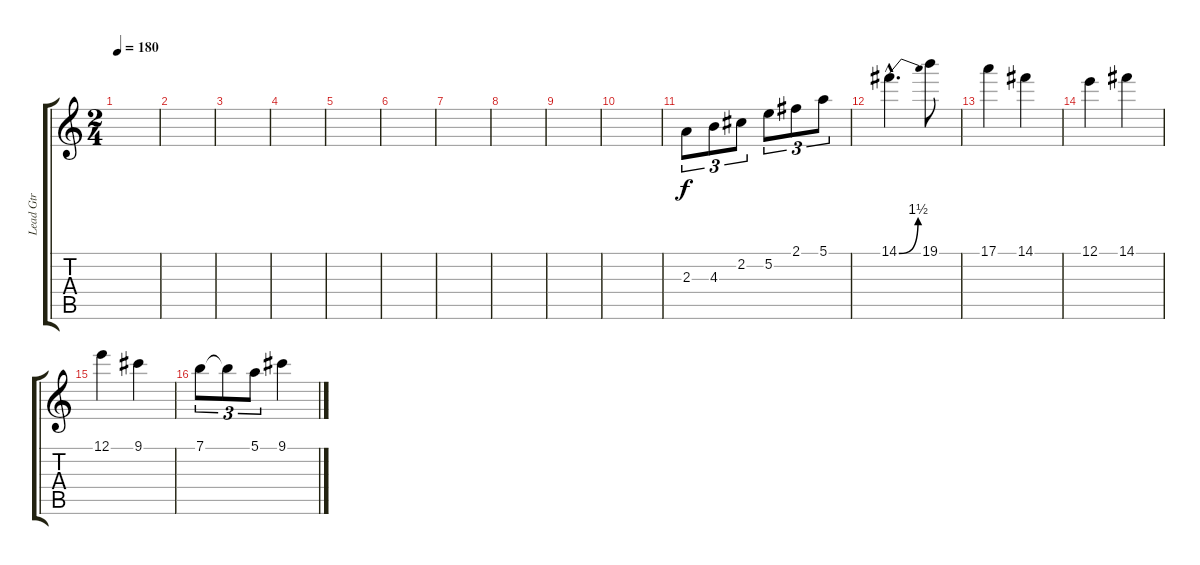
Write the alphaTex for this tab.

\track ("Lead Gtr" "Lead Gtr") {instrument distortionguitar}
\staff {score tabs}
\tuning (E4 B3 G3 D3 A2 E2) {hide}
\ts (2 4)
\tempo 180
\clef g2
\ks c
|
|
|
|
|
|
|
|
|
|
2.3.8{tu (3 2)} 4.3.8{tu (3 2)} 2.2.8{tu (3 2)} 5.2.8{tu (3 2)} 2.1.8{tu (3 2)} 5.1.8{tu (3 2)} |
14.1{be (bend 0 0 60 6) hac}.4{d} 19.1.8 |
17.1.4 14.1.4 |
12.1.4 14.1.4 |
12.1.4 9.1.4 |
7.1.8{tu (3 2)} 7.1{t}.8{tu (3 2)} 5.1.8{tu (3 2)} 9.1.4
